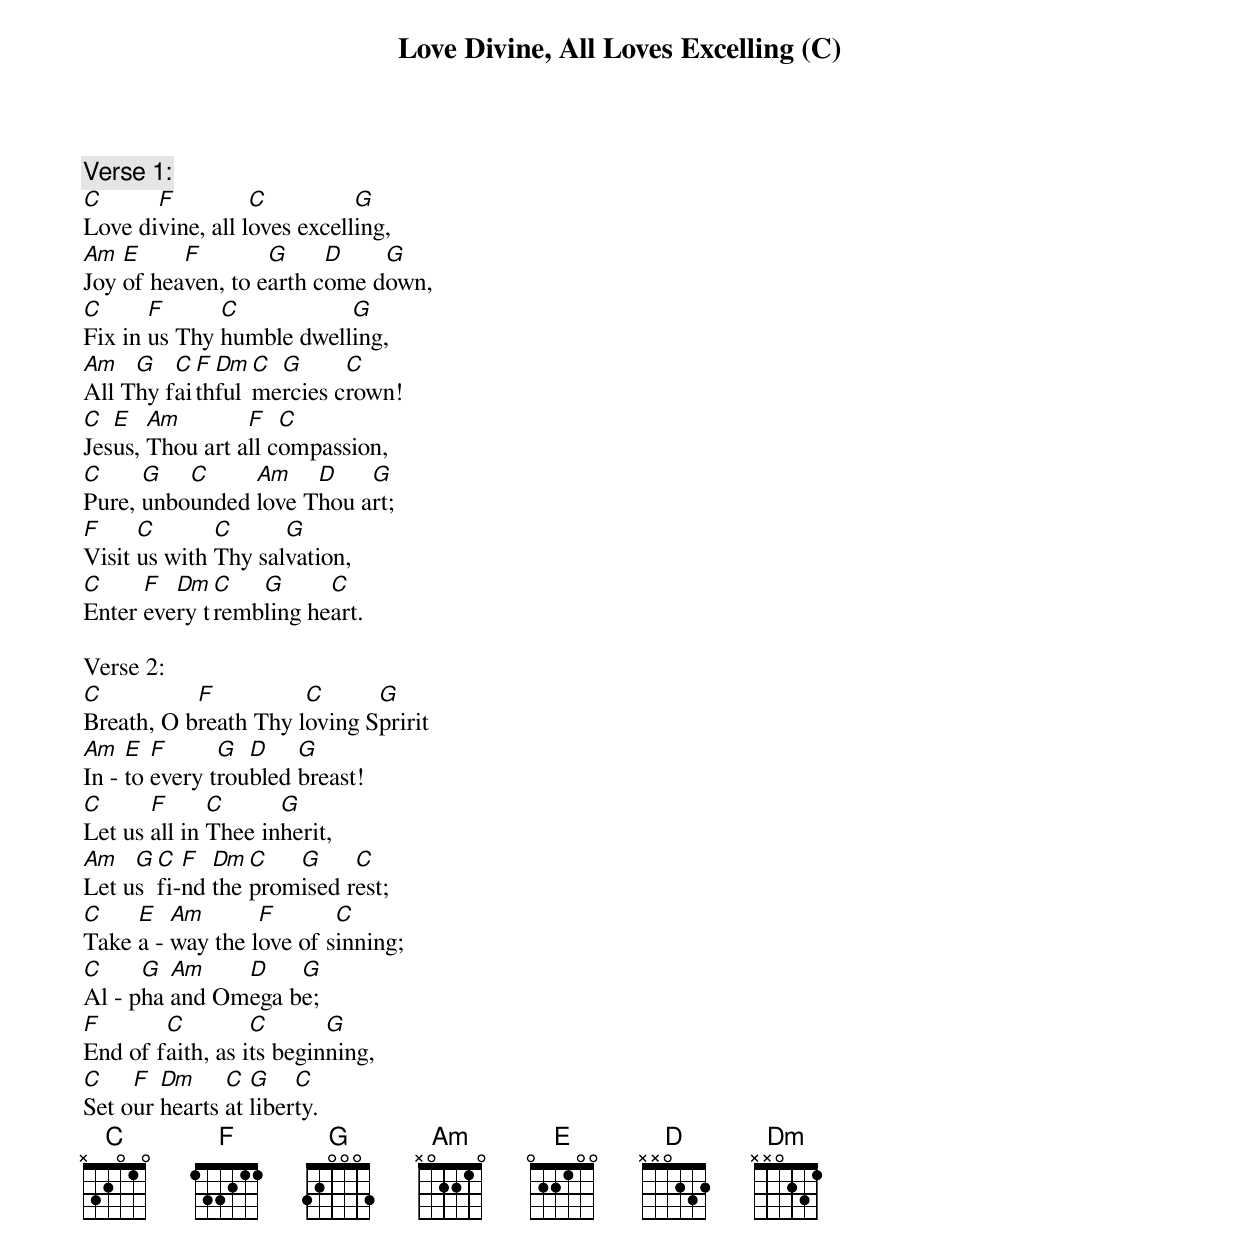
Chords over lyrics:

Love Divine, All Loves Excelling (C)

Verse 1:
C      F          C          G
Love divine, all loves excelling,
Am  E     F        G     D    G
Joy of heaven, to earth come down,
C      F      C           G
Fix in us Thy humble dwelling,
Am   G   C F Dm  C G      C
All Thy faithful mercies crown!
C  E   Am        F   C
Jesus, Thou art all compassion,
C     G   C     Am    D    G
Pure, unbounded love Thou art;
F     C       C      G
Visit us with Thy salvation,
C     F  Dm  C   G      C
Enter every trembling heart.

Verse 2:
C          F          C      G
Breath, O breath Thy loving Spririt
Am   E  F      G  D    G
In - to every troubled breast!
C      F      C      G
Let us all in Thee inherit,
Am   G C  F  Dm  C   G     C
Let us fi-nd the promised rest;
C    E   Am       F       C
Take a - way the love of sinning;
C     G  Am    D    G
Al - pha and Omega be;
F       C         C       G
End of faith, as its beginning,
C    F  Dm     C  G    C
Set our hearts at liberty.
